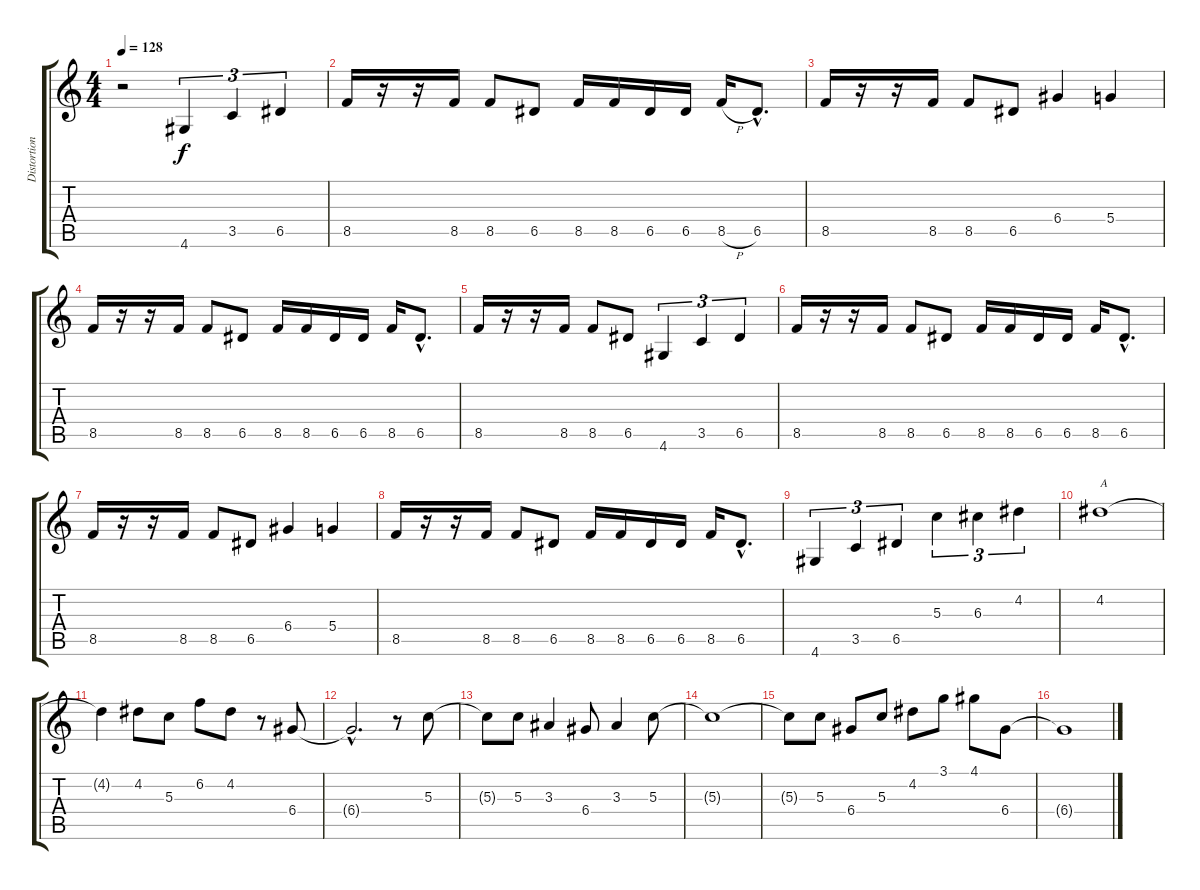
\track ("Distortion Guitar" "Distortion") {instrument distortionguitar}
\staff {score tabs}
\tuning (E4 B3 G3 D3 A2 E2) {hide}
\ts (4 4)
\tempo 128
\clef g2
\ks c
r.2{dy f instrument distortionguitar} 4.6.4{tu (3 2)} 3.5.4{tu (3 2)} 6.5.4{tu (3 2)} |
8.5.16 r.16 r.16 8.5.16 8.5.8 6.5.8 8.5.16 8.5.16 6.5.16 6.5.16 8.5{h}.16 6.5{hac}.8{d} |
8.5.16 r.16 r.16 8.5.16 8.5.8 6.5.8 6.4.4 5.4.4 |
8.5.16 r.16 r.16 8.5.16 8.5.8 6.5.8 8.5.16 8.5.16 6.5.16 6.5.16 8.5.16 6.5{hac}.8{d} |
8.5.16 r.16 r.16 8.5.16 8.5.8 6.5.8 4.6.4{tu (3 2)} 3.5.4{tu (3 2)} 6.5.4{tu (3 2)} |
8.5.16 r.16 r.16 8.5.16 8.5.8 6.5.8 8.5.16 8.5.16 6.5.16 6.5.16 8.5.16 6.5{hac}.8{d} |
8.5.16 r.16 r.16 8.5.16 8.5.8 6.5.8 6.4.4 5.4.4 |
8.5.16 r.16 r.16 8.5.16 8.5.8 6.5.8 8.5.16 8.5.16 6.5.16 6.5.16 8.5.16 6.5{hac}.8{d} |
4.6.4{tu (3 2)} 3.5.4{tu (3 2)} 6.5.4{tu (3 2)} 5.3.4{tu (3 2)} 6.3.4{tu (3 2)} 4.2.4{tu (3 2)} |
4.2.1{txt "A"} |
4.2{t}.4 4.2.8 5.3.8 6.2.8 4.2.8 r.8 6.4.8 |
6.4{hac t}.2{d} r.8 5.3.8 |
5.3{t}.8 5.3.8 3.3.4 6.4.8 3.3.4 5.3.8 |
5.3{t}.1 |
5.3{t}.8 5.3.8 6.4.8 5.3.8 4.2.8 3.1.8 4.1.8 6.4.8 |
6.4{t}.1
